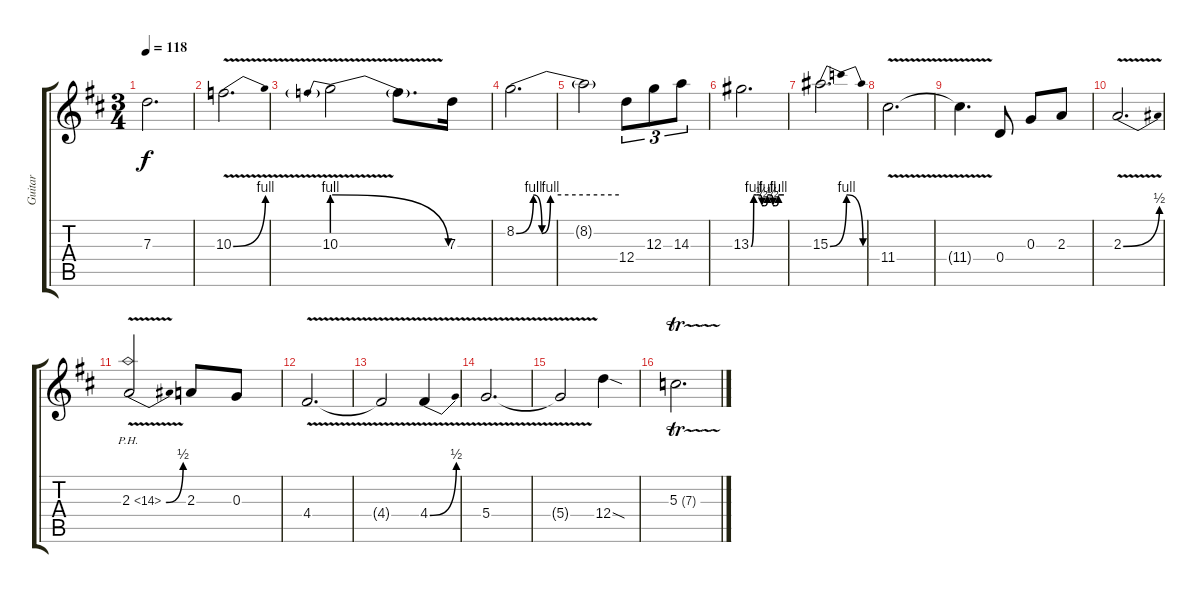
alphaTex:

\track ("Guitar" "Guitar") {instrument electricguitarclean}
\staff {score tabs}
\tuning (E4 B3 G3 D3 A2 E2) {hide}
\ts (3 4)
\tempo 118
\clef g2
\ks d
7.3{t}.2{d dy f} |
10.3{be (bend 0 0 60 4) v}.2{d instrument overdrivenguitar} |
10.3{be (prebendrelease 0 4 60 0) v}.2 10.3{t}.8{d} 7.3.16 |
8.2{be (custom 0 0 10 4 15 0 20 4 60 4)}.2{d} |
8.2{t}.2 12.4.8{tu (3 2)} 12.3.8{tu (3 2)} 14.3.8{tu (3 2)} |
13.3{be (custom 0 0 5 4 10 4 15 4 20 2 25 2 30 4 35 4 40 2 45 2 50 4 60 4)}.2{d} |
15.3{be (bendrelease 0 0 15 4 50 4 60 0)}.2{d} |
11.4{v}.2{d} |
11.4{t}.4{d} 0.4.8 0.3.8 2.3.8 |
2.3{be (bend 0 0 60 2) v}.2{d} |
2.3{be (bend 0 0 60 2) ph 12 v}.2 2.3.8 0.3.8 |
4.4{v}.2{d} |
4.4{t}.2 4.4{be (bend 0 0 60 2) v}.4 |
5.4{v}.2{d} |
5.4{t}.2 12.4{sod}.4 |
5.3{tr (7 32)}.2{d}
